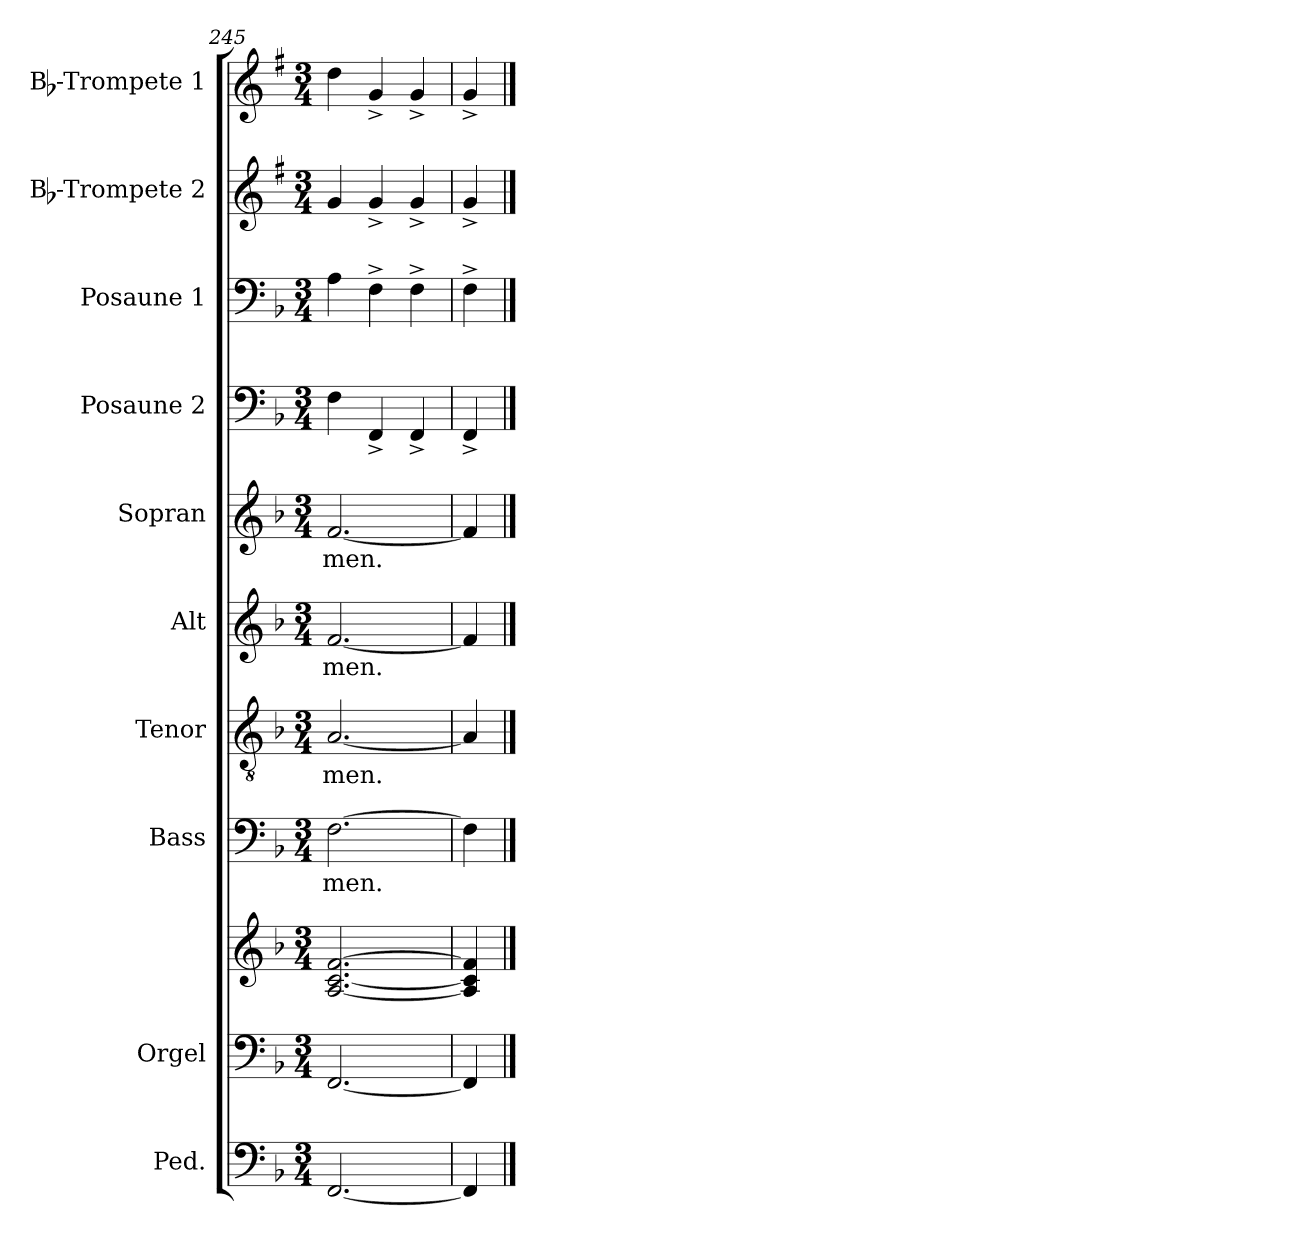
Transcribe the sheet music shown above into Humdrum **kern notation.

**kern	**kern	**kern	**kern	**text	**kern	**text	**kern	**text	**kern	**text	**kern	**kern	**kern	**kern
*part10	*part9	*part9	*part8	*part8	*part7	*part7	*part6	*part6	*part5	*part5	*part4	*part3	*part2	*part1
*staff11	*staff10	*staff9	*staff8	*staff8	*staff7	*staff7	*staff6	*staff6	*staff5	*staff5	*staff4	*staff3	*staff2	*staff1
*I"Ped.	*I"Orgel	*	*I"Bass	*	*I"Tenor	*	*I"Alt	*	*I"Sopran	*	*I"Posaune 2	*I"Posaune 1	*I"Bb-Trompete 2	*I"Bb-Trompete 1
*	*I'Org.	*	*I'B.	*	*I'T.	*	*I'A.	*	*I'S.	*	*I'Pos. 2	*I'Pos. 1	*I'Bb Trp. 2	*I'Bb Trp. 1
*clefF4	*clefF4	*clefG2	*clefF4	*	*clefGv2	*	*clefG2	*	*clefG2	*	*clefF4	*clefF4	*clefG2	*clefG2
*ITrd7c12	*	*	*	*	*	*	*	*	*	*	*	*	*ITrd1c2	*ITrd1c2
*k[b-]	*k[b-]	*k[b-]	*k[b-]	*	*k[b-]	*	*k[b-]	*	*k[b-]	*	*k[b-]	*k[b-]	*k[b-]	*k[b-]
*F:	*F:	*F:	*F:	*	*F:	*	*F:	*	*F:	*	*F:	*F:	*F:	*F:
*M3/4	*M3/4	*M3/4	*M3/4	*	*M3/4	*	*M3/4	*	*M3/4	*	*M3/4	*M3/4	*M3/4	*M3/4
=245	=245	=245	=245	=245	=245	=245	=245	=245	=245	=245	=245	=245	=245	=245
!	!	!	!	!LO:LY:b	!	!LO:LY:b	!	!LO:LY:b	!	!LO:LY:b	!	!	!	!
[2.FFF/	[2.FF/	[2.A/ [2.c/ [2.f/	[2.F\	-men.	[2.A/	-men.	[2.f/	-men.	[2.f/	-men.	4F\	4A\	4f/	4cc\
.	.	.	.	.	.	.	.	.	.	.	4FF^</	4F^>\	4f^</	4f^</
.	.	.	.	.	.	.	.	.	.	.	4FF^</	4F^>\	4f^</	4f^</
=246	=246	=246	=246	=246	=246	=246	=246	=246	=246	=246	=246	=246	=246	=246
4FFF/]	4FF/]	4A/] 4c/] 4f/]	4F\]	.	4A/]	.	4f/]	.	4f/]	.	4FF^</	4F^>\	4f^</	4f^</
==	==	==	==	==	==	==	==	==	==	==	==	==	==	==
*-	*-	*-	*-	*-	*-	*-	*-	*-	*-	*-	*-	*-	*-	*-
